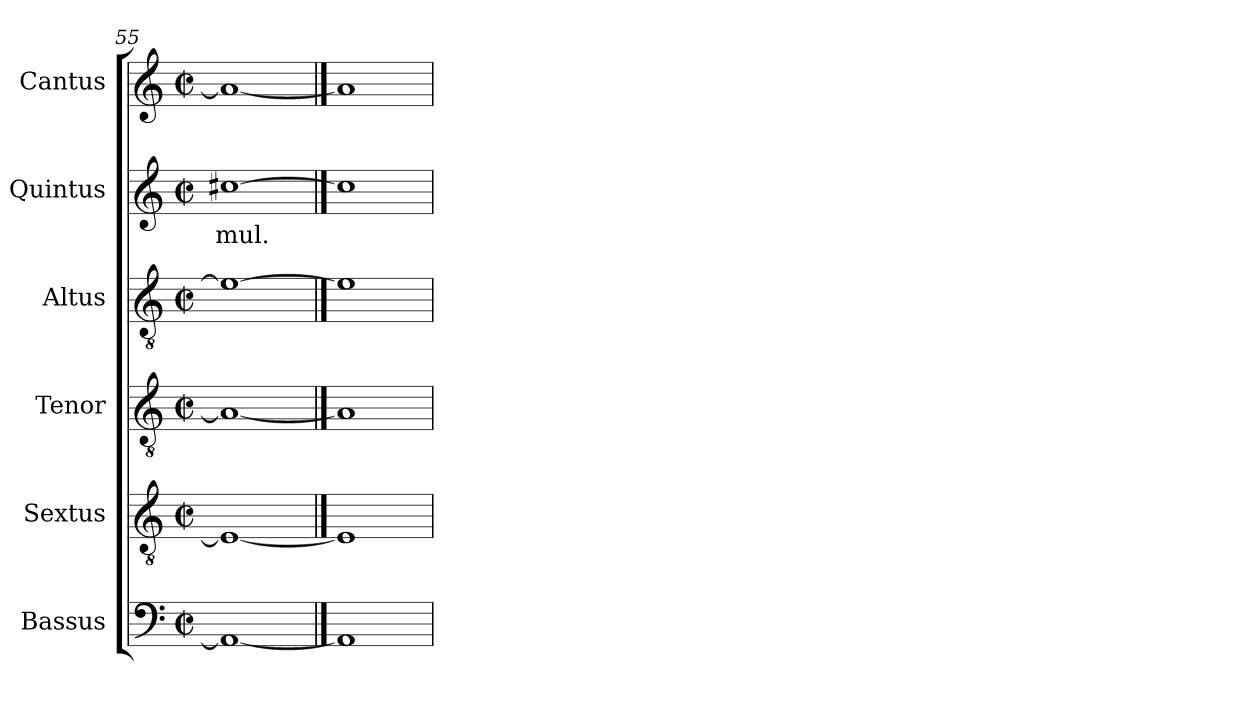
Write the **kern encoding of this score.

**kern	**kern	**kern	**kern	**kern	**text	**kern
*part6	*part5	*part4	*part3	*part2	*part2	*part1
*staff6	*staff5	*staff4	*staff3	*staff2	*staff2	*staff1
*I"Bassus	*I"Sextus	*I"Tenor	*I"Altus	*I"Quintus	*	*I"Cantus
*I'B	*	*I'T	*I'A	*	*	*I'C
*clefF4	*clefGv2	*clefGv2	*clefGv2	*clefG2	*	*clefG2
*k[]	*k[]	*k[]	*k[]	*k[]	*	*k[]
*C:	*C:	*C:	*C:	*C:	*	*C:
*M2/2	*M2/2	*M2/2	*M2/2	*M2/2	*	*M2/2
*met(c|)	*met(c|)	*met(c|)	*met(c|)	*met(c|)	*	*met(c|)
=55	=55	=55	=55	=55	=55	=55
1AA_	1E_	1A_	1e_	[1cc#X	-mul.	1a_
==56	==56	==56	==56	==56	==56	==56
1AA]	1E]	1A]	1e]	1cc#]	.	1a]
=	=	=	=	=	=	=
*-	*-	*-	*-	*-	*-	*-
